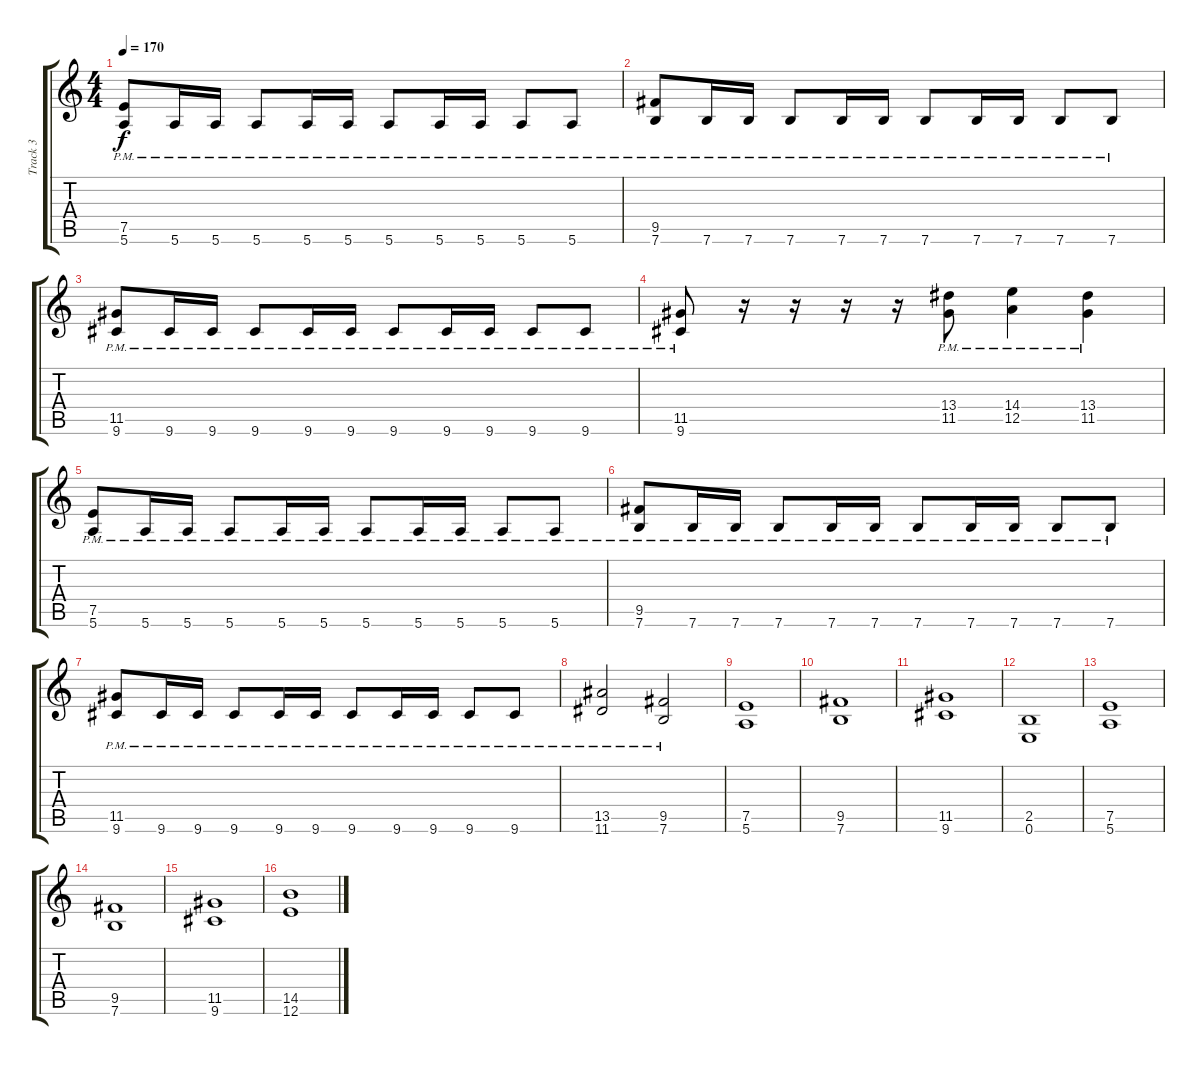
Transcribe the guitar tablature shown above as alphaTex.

\track ("Track 3" "Track 3") {instrument distortionguitar}
\staff {score tabs}
\tuning (E4 B3 G3 D3 A2 E2) {hide}
\ts (4 4)
\tempo 170
\clef g2
\ks c
(7.5{pm} 5.6{pm}).8{dy f} 5.6{pm}.16 5.6{pm}.16 5.6{pm}.8 5.6{pm}.16 5.6{pm}.16 5.6{pm}.8 5.6{pm}.16 5.6{pm}.16 5.6{pm}.8 5.6{pm}.8 |
(9.5{pm} 7.6{pm}).8 7.6{pm}.16 7.6{pm}.16 7.6{pm}.8 7.6{pm}.16 7.6{pm}.16 7.6{pm}.8 7.6{pm}.16 7.6{pm}.16 7.6{pm}.8 7.6{pm}.8 |
(11.5{pm} 9.6{pm}).8 9.6{pm}.16 9.6{pm}.16 9.6{pm}.8 9.6{pm}.16 9.6{pm}.16 9.6{pm}.8 9.6{pm}.16 9.6{pm}.16 9.6{pm}.8 9.6{pm}.8 |
(11.5{pm} 9.6{pm}).8 r.16 r.16 r.16 r.16 (13.4{pm} 11.5{pm}).8 (14.4{pm} 12.5{pm}).4 (13.4{pm} 11.5{pm}).4 |
(7.5{pm} 5.6{pm}).8 5.6{pm}.16 5.6{pm}.16 5.6{pm}.8 5.6{pm}.16 5.6{pm}.16 5.6{pm}.8 5.6{pm}.16 5.6{pm}.16 5.6{pm}.8 5.6{pm}.8 |
(9.5{pm} 7.6{pm}).8 7.6{pm}.16 7.6{pm}.16 7.6{pm}.8 7.6{pm}.16 7.6{pm}.16 7.6{pm}.8 7.6{pm}.16 7.6{pm}.16 7.6{pm}.8 7.6{pm}.8 |
(11.5{pm} 9.6{pm}).8 9.6{pm}.16 9.6{pm}.16 9.6{pm}.8 9.6{pm}.16 9.6{pm}.16 9.6{pm}.8 9.6{pm}.16 9.6{pm}.16 9.6{pm}.8 9.6{pm}.8 |
(13.5{pm} 11.6{pm}).2 (9.5{pm} 7.6{pm}).2 |
(7.5 5.6).1 |
(9.5 7.6).1 |
(11.5 9.6).1 |
(2.5 0.6).1 |
(7.5 5.6).1 |
(9.5 7.6).1 |
(11.5 9.6).1 |
(14.5 12.6).1
